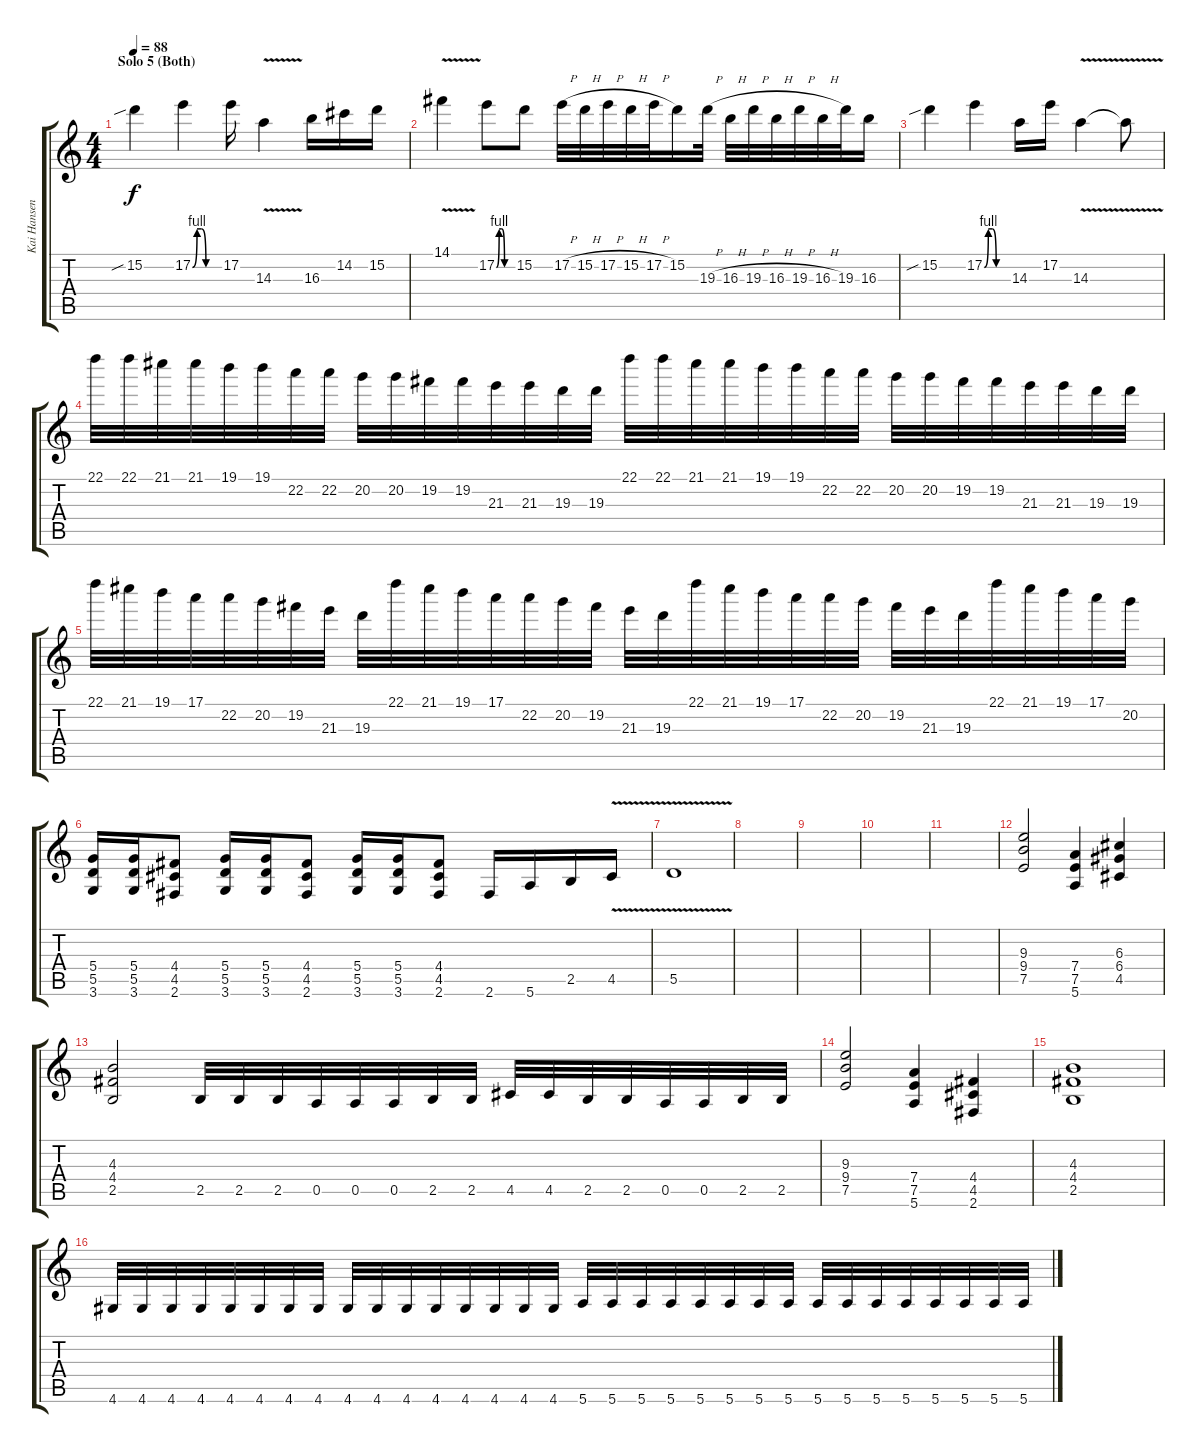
\track ("Kai Hansen" "Kai Hansen") {instrument distortionguitar}
\staff {score tabs}
\tuning (E4 B3 G3 D3 A2 E2) {hide}
\ts (4 4)
\section ("" "Solo 5 (Both)")
\tempo 88
\clef g2
\ks c
15.2{sib}.4{dy f} 17.2{be (custom 0 0 10 4 20 4 30 0 60 0)}.4 17.2.16 14.3{v}.4 16.3.16 14.2.16 15.2.16 |
14.1{v}.4 17.2{be (custom 0 0 10 4 20 4 30 0 60 0)}.8 15.2.8 17.2{h}.32 15.2{h}.32 17.2{h}.32 15.2{h}.32 17.2{h}.32 15.2.16 19.3{h}.32 16.3{h}.32 19.3{h}.32 16.3{h}.32 19.3{h}.32 16.3{h}.32 19.3.32 16.3.16 |
15.2{sib}.4 17.2{be (custom 0 0 10 4 20 4 30 0 60 0)}.4 14.3.16 17.2.16 14.3{v}.4 14.3{t}.8 |
22.1.32 22.1.32 21.1.32 21.1.32 19.1.32 19.1.32 22.2.32 22.2.32 20.2.32 20.2.32 19.2.32 19.2.32 21.3.32 21.3.32 19.3.32 19.3.32 22.1.32 22.1.32 21.1.32 21.1.32 19.1.32 19.1.32 22.2.32 22.2.32 20.2.32 20.2.32 19.2.32 19.2.32 21.3.32 21.3.32 19.3.32 19.3.32 |
22.1.32 21.1.32 19.1.32 17.1.32 22.2.32 20.2.32 19.2.32 21.3.32 19.3.32 22.1.32 21.1.32 19.1.32 17.1.32 22.2.32 20.2.32 19.2.32 21.3.32 19.3.32 22.1.32 21.1.32 19.1.32 17.1.32 22.2.32 20.2.32 19.2.32 21.3.32 19.3.32 22.1.32 21.1.32 19.1.32 17.1.32 20.2.32 |
(5.4 5.5 3.6).16 (5.4 5.5 3.6).16 (4.4 4.5 2.6).8 (5.4 5.5 3.6).16 (5.4 5.5 3.6).16 (4.4 4.5 2.6).8 (5.4 5.5 3.6).16 (5.4 5.5 3.6).16 (4.4 4.5 2.6).8 2.6.16 5.6.16 2.5.16 4.5{v}.16 |
5.5{v}.1 |
|
|
|
|
(9.3 9.4 7.5).2 (7.4 7.5 5.6).4 (6.3 6.4 4.5).4 |
(4.3 4.4 2.5).2 2.5.32 2.5.32 2.5.32 0.5.32 0.5.32 0.5.32 2.5.32 2.5.32 4.5.32 4.5.32 2.5.32 2.5.32 0.5.32 0.5.32 2.5.32 2.5.32 |
(9.3 9.4 7.5).2 (7.4 7.5 5.6).4 (4.4 4.5 2.6).4 |
(4.3 4.4 2.5).1 |
4.6.32 4.6.32 4.6.32 4.6.32 4.6.32 4.6.32 4.6.32 4.6.32 4.6.32 4.6.32 4.6.32 4.6.32 4.6.32 4.6.32 4.6.32 4.6.32 5.6.32 5.6.32 5.6.32 5.6.32 5.6.32 5.6.32 5.6.32 5.6.32 5.6.32 5.6.32 5.6.32 5.6.32 5.6.32 5.6.32 5.6.32 5.6.32
